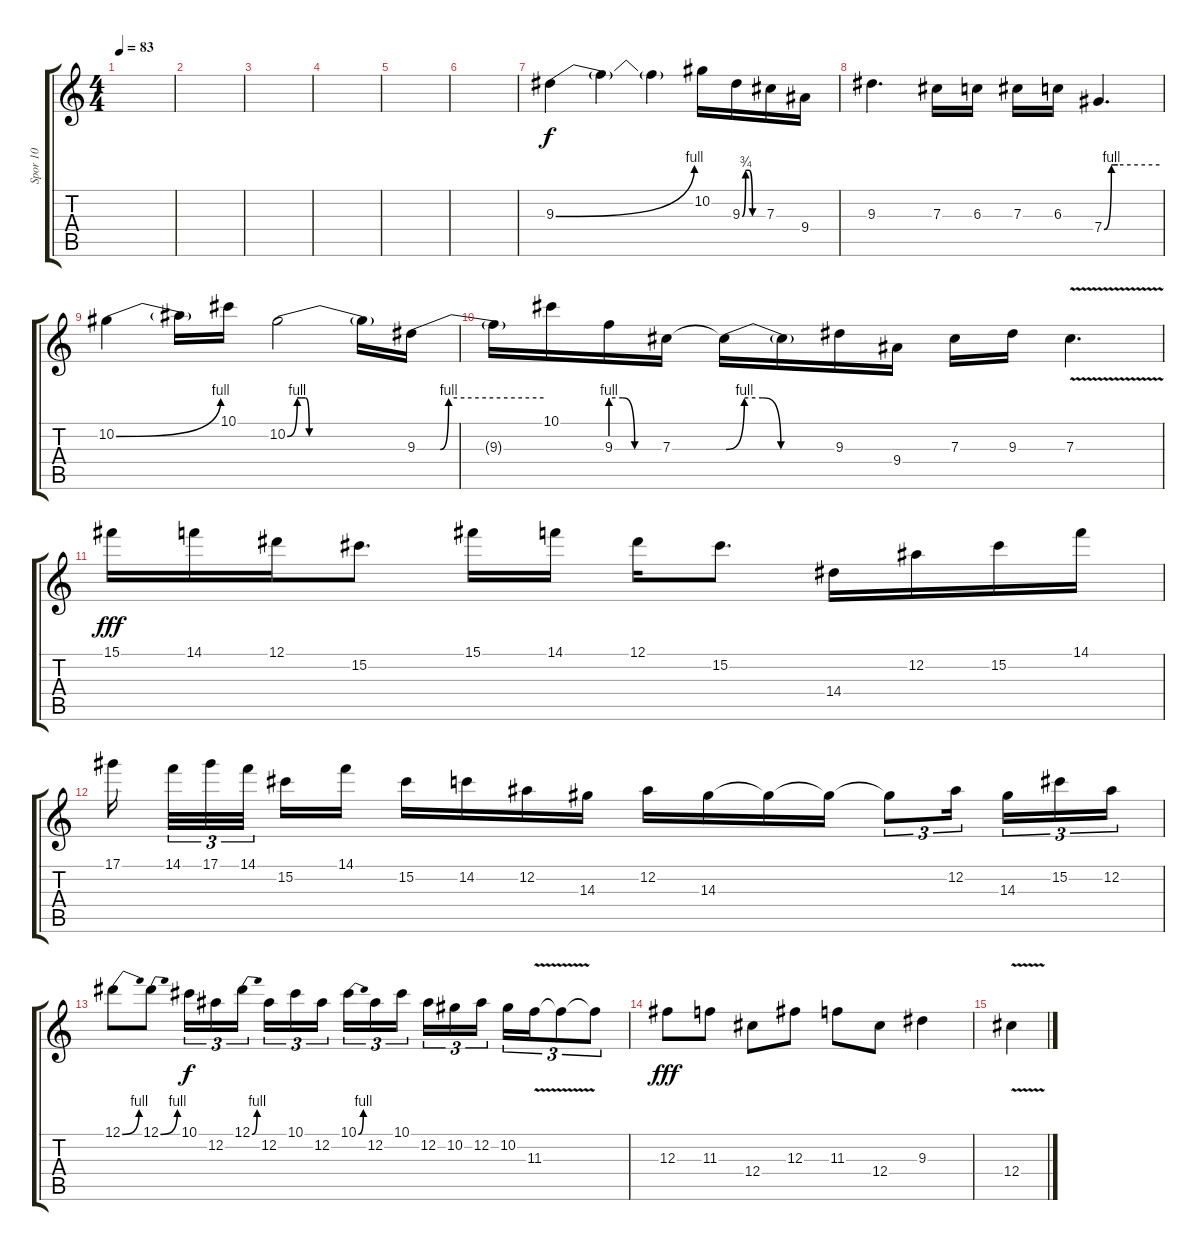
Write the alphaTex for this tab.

\track ("Spor 10" "Spor 10") {instrument distortionguitar}
\staff {score tabs}
\tuning (Eb4 Bb3 Gb3 Db3 Ab2 Db2) {hide}
\ts (4 4)
\tempo 83
\clef g2
\ks c
|
|
|
|
|
|
9.3{be (bend 0 0 60 4)}.4 9.3{t}.4 9.3{t}.4 10.2.16 9.3{be (custom 0 0 10 3 20 3 30 0 60 0)}.16 7.3.16 9.4.16 |
9.3.4{d} 7.3.16 6.3.16 7.3.16 6.3.16 7.4{be (custom 0 0 8 4 10 4 15 4 60 4)}.4{d} |
10.2{be (bend 0 0 60 4)}.4 10.2{t}.16 10.1.16 10.2{be (custom 0 0 5 4 7 4 9 4 11 0 21 0 26 0 30 0 60 0)}.2 10.2{t}.16 9.3{be (custom 0 0 11 0 15 4 60 4)}.16 |
9.3{t}.16 10.1.16 9.3{be (custom 0 4 15 4 30 0 60 0)}.16 7.3.16 7.3{be (custom 0 0 10 4 20 4 30 0 60 0) t}.16{dy f} 7.3{t}.16 9.3.16 9.4.16 7.3.16 9.3.16 7.3{v}.4{d} |
15.1.16{dy fff} 14.1.16 12.1.16 15.2.8{d} 15.1.16 14.1.16 12.1.16 15.2.8{d} 14.4.16 12.2.16 15.2.16 14.1.16 |
17.1.16{beam splitsecondary} 14.1.32{tu (3 2)} 17.1.32{tu (3 2)} 14.1.32{tu (3 2) beam splitsecondary} 15.2.16 14.1.16 15.2.16 14.2.16 12.2.16 14.3.16 12.2.16 14.3.16 14.3{t}.16 14.3{t}.16 14.3{t}.8{tu (3 2)} 12.2.16{tu (3 2) beam splitsecondary} 14.3.16{tu (3 2)} 15.2.16{tu (3 2)} 12.2.16{tu (3 2)} |
12.1{be (bend 0 0 60 4)}.8 12.1{be (bend 0 0 60 4)}.8 10.1.16{tu (3 2) dy f} 12.2.16{tu (3 2)} 12.1{be (bend 0 0 60 4)}.16{tu (3 2) beam splitsecondary} 12.2.16{tu (3 2)} 10.1.16{tu (3 2)} 12.2.16{tu (3 2)} 10.1{be (bend 0 0 60 4)}.16{tu (3 2)} 12.2.16{tu (3 2)} 10.1.16{tu (3 2) beam splitsecondary} 12.2.16{tu (3 2)} 10.2.16{tu (3 2)} 12.2.16{tu (3 2)} 10.2.16{tu (3 2)} 11.3{v}.16{tu (3 2)} 11.3{t}.8{tu (3 2)} 11.3{t}.8{tu (3 2)} |
12.3.8{dy fff} 11.3.8 12.4.8 12.3.8 11.3.8 12.4.8 9.3.4 |
12.4{v}.4
